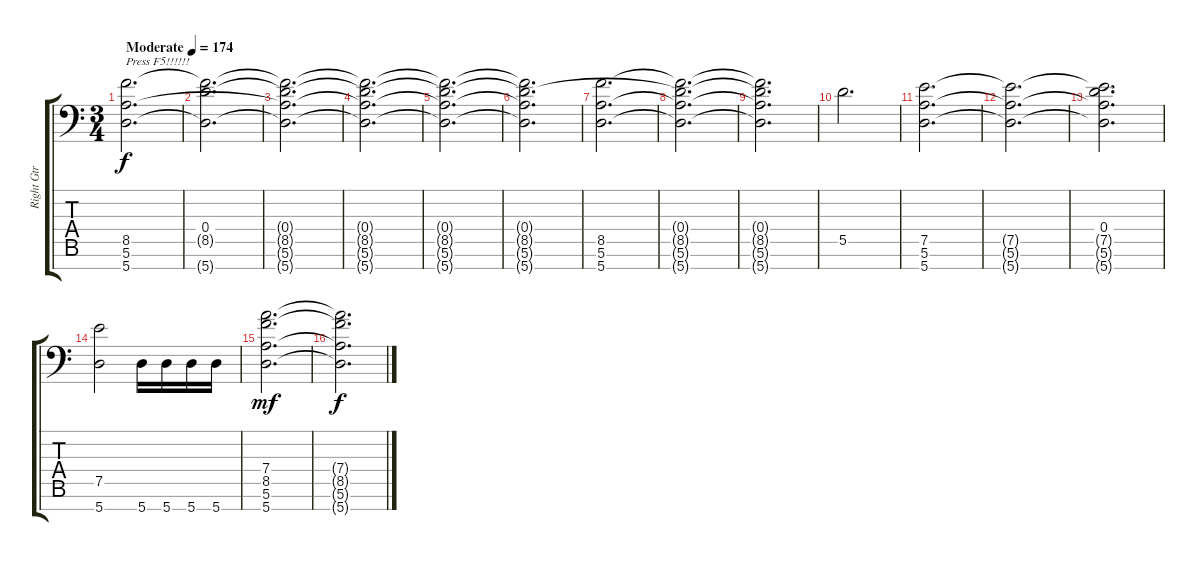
\track ("Right Gtr" "Right Gtr") {instrument distortionguitar}
\staff {score tabs}
\tuning (E4 B3 G3 D3 A2 E2 A1) {hide}
\ts (3 4)
\tempo (174 "Moderate")
\clef f4
\ks c
(8.5 5.6 5.7).2{d txt "Press F5!!!!!!" dy f volume 0 instrument distortionguitar} |
(0.4 8.5{t} 5.7{t}).2{d volume 13} |
(0.4{t} 8.5{t} 5.6{t} 5.7{t}).2{d} |
(0.4{t} 8.5{t} 5.6{t} 5.7{t}).2{d} |
(0.4{t} 8.5{t} 5.6{t} 5.7{t}).2{d} |
(0.4{t} 8.5{t} 5.6{t} 5.7{t}).2{d} |
(8.5 5.6 5.7).2{d} |
(0.4{t} 8.5{t} 5.6{t} 5.7{t}).2{d} |
(0.4{t} 8.5{t} 5.6{t} 5.7{t}).2{d} |
5.5.2{d} |
(7.5 5.6 5.7).2{d} |
(7.5{t} 5.6{t} 5.7{t}).2{d} |
(0.4 7.5{t} 5.6{t} 5.7{t}).2{d} |
(7.5 5.7).2 5.7.16 5.7.16 5.7.16 5.7.16 |
(7.4 8.5 5.6 5.7).2{d dy mf} |
(7.4{t} 8.5{t} 5.6{t} 5.7{t}).2{d dy f}
